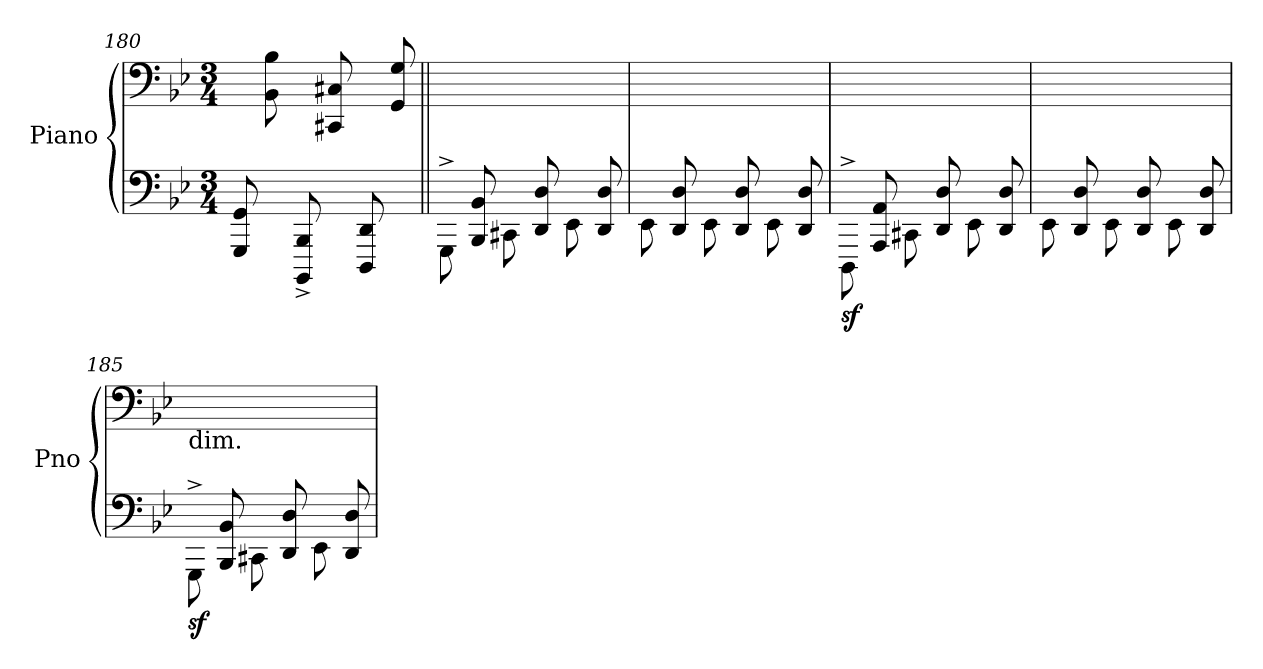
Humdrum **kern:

**kern	**kern	**dynam
*part1	*part1	*part1
*staff2	*staff1	*staff1/2
*I"Piano	*	*
*I'Pno	*	*
*clefF4	*clefF4	*
*k[b-e-]	*k[b-e-]	*
*B-:	*B-:	*
*M3/4	*M3/4	*
=180	=180	=180
8GGG/ 8GG/	8ryy	.
8ryy	8BB-\ 8B-\	.
8BBBB-/^ 8BBB-/^	8ryy	.
8ryy	8CC#X/ 8C#X/	.
8DDD/ 8DD/	8ryy	.
8ryy	8GG/ 8G/	.
=181||	=181||	=181||
*^	*	*
!	!	!	!LO:DY:b=2
!	!	!	!LO:DY:n=1:b
8ryy	8GGG^\	8ryy	sf mf
8BBB-/ 8BB-/	8ryy	8ryy	.
8ryy	8CC#X\	8ryy	.
8DD/ 8D/	8ryy	8ryy	.
8ryy	8EE-\	8ryy	.
8DD/ 8D/	8ryy	8ryy	.
=182	=182	=182	=182
8ryy	8EE-\	8ryy	.
8DD/ 8D/	8ryy	8ryy	.
8ryy	8EE-\	8ryy	.
8DD/ 8D/	8ryy	8ryy	.
8ryy	8EE-\	8ryy	.
8DD/ 8D/	8ryy	8ryy	.
=183	=183	=183	=183
!	!	!	!LO:DY:b=2
8ryy	8DDD^\	8ryy	sf
8AAA/ 8AA/	8ryy	8ryy	.
8ryy	8CC#X\	8ryy	.
8DD/ 8D/	8ryy	8ryy	.
8ryy	8EE-\	8ryy	.
8DD/ 8D/	8ryy	8ryy	.
!!LO:PB:g=z
=184	=184	=184	=184
8ryy	8EE-\	8ryy	.
8DD/ 8D/	8ryy	8ryy	.
8ryy	8EE-\	8ryy	.
8DD/ 8D/	8ryy	8ryy	.
8ryy	8EE-\	8ryy	.
8DD/ 8D/	8ryy	8ryy	.
!!LO:PB:g=z
=185	=185	=185	=185
!	!	!LO:TX:b:t=dim.	!
!	!	!	!LO:DY:b=2
8ryy	8GGG^\	8ryy	sf
8BBB-/ 8BB-/	8ryy	8ryy	.
8ryy	8CC#X\	8ryy	.
8DD/ 8D/	8ryy	8ryy	.
8ryy	8EE-\	8ryy	.
8DD/ 8D/	8ryy	8ryy	.
*v	*v	*	*
=	=	=
*-	*-	*-
